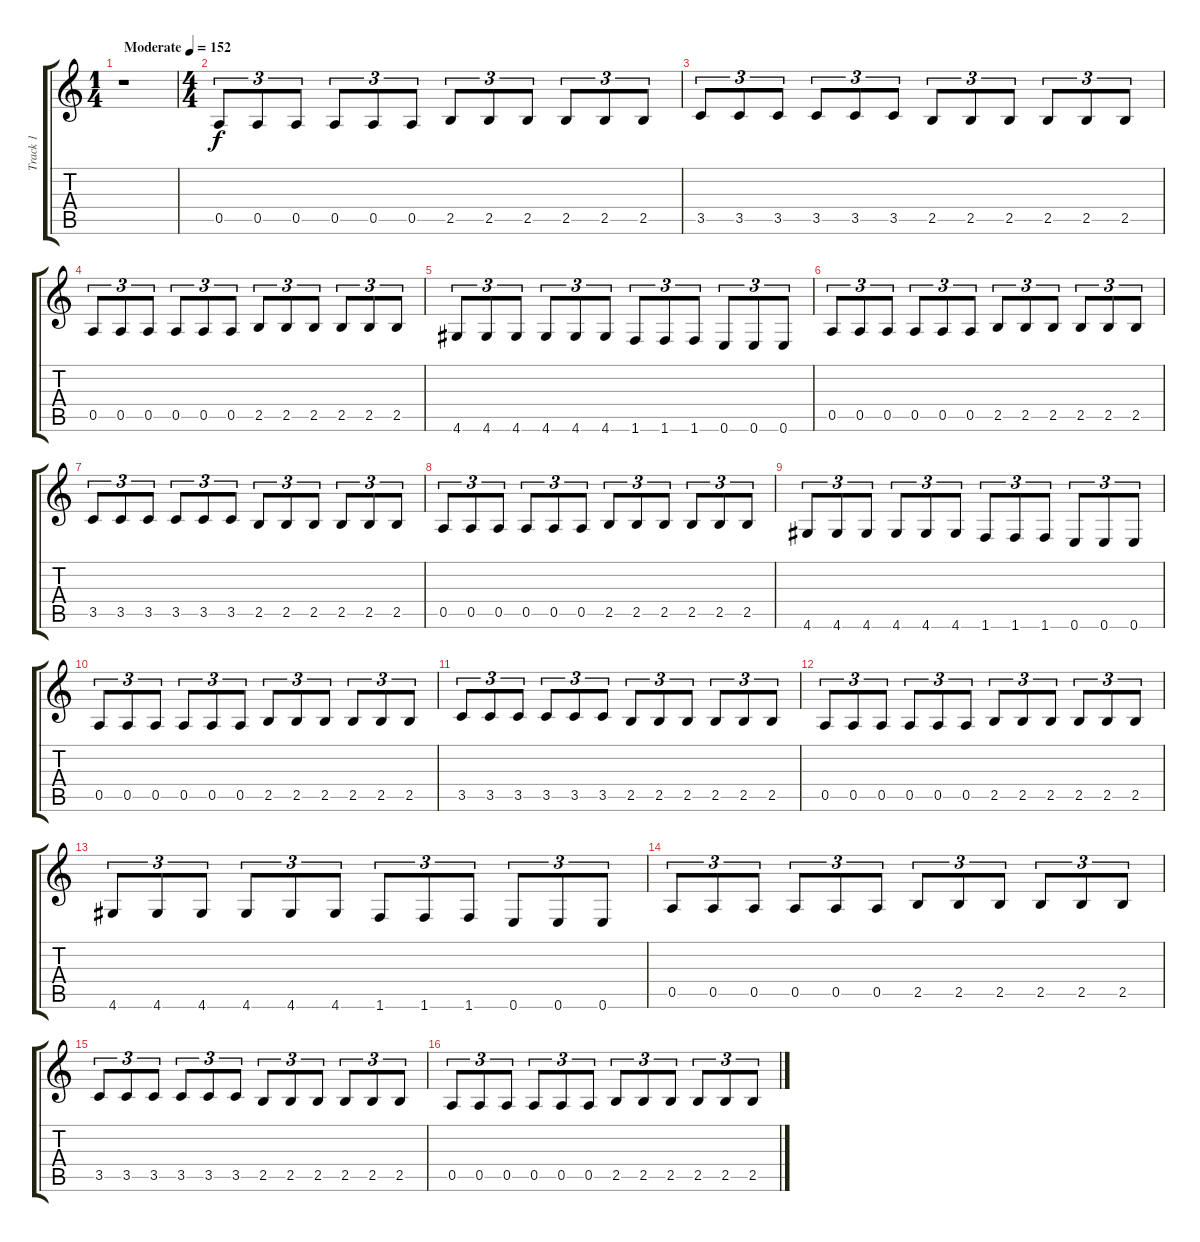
\track ("Track 1" "Track 1") {instrument electricguitarjazz}
\staff {score tabs}
\tuning (D4 B3 G3 D3 A2 E2) {hide}
\ts (1 4)
\tempo (152 "Moderate")
\clef g2
\ks c
r.1{dy f instrument electricguitarjazz} |
\ts (4 4)
0.5.8{tu (3 2) instrument distortionguitar} 0.5.8{tu (3 2)} 0.5.8{tu (3 2)} 0.5.8{tu (3 2)} 0.5.8{tu (3 2)} 0.5.8{tu (3 2)} 2.5.8{tu (3 2)} 2.5.8{tu (3 2)} 2.5.8{tu (3 2)} 2.5.8{tu (3 2)} 2.5.8{tu (3 2)} 2.5.8{tu (3 2)} |
3.5.8{tu (3 2)} 3.5.8{tu (3 2)} 3.5.8{tu (3 2)} 3.5.8{tu (3 2)} 3.5.8{tu (3 2)} 3.5.8{tu (3 2)} 2.5.8{tu (3 2)} 2.5.8{tu (3 2)} 2.5.8{tu (3 2)} 2.5.8{tu (3 2)} 2.5.8{tu (3 2)} 2.5.8{tu (3 2)} |
0.5.8{tu (3 2)} 0.5.8{tu (3 2)} 0.5.8{tu (3 2)} 0.5.8{tu (3 2)} 0.5.8{tu (3 2)} 0.5.8{tu (3 2)} 2.5.8{tu (3 2)} 2.5.8{tu (3 2)} 2.5.8{tu (3 2)} 2.5.8{tu (3 2)} 2.5.8{tu (3 2)} 2.5.8{tu (3 2)} |
4.6.8{tu (3 2)} 4.6.8{tu (3 2)} 4.6.8{tu (3 2)} 4.6.8{tu (3 2)} 4.6.8{tu (3 2)} 4.6.8{tu (3 2)} 1.6.8{tu (3 2)} 1.6.8{tu (3 2)} 1.6.8{tu (3 2)} 0.6.8{tu (3 2)} 0.6.8{tu (3 2)} 0.6.8{tu (3 2)} |
0.5.8{tu (3 2)} 0.5.8{tu (3 2)} 0.5.8{tu (3 2)} 0.5.8{tu (3 2)} 0.5.8{tu (3 2)} 0.5.8{tu (3 2)} 2.5.8{tu (3 2)} 2.5.8{tu (3 2)} 2.5.8{tu (3 2)} 2.5.8{tu (3 2)} 2.5.8{tu (3 2)} 2.5.8{tu (3 2)} |
3.5.8{tu (3 2)} 3.5.8{tu (3 2)} 3.5.8{tu (3 2)} 3.5.8{tu (3 2)} 3.5.8{tu (3 2)} 3.5.8{tu (3 2)} 2.5.8{tu (3 2)} 2.5.8{tu (3 2)} 2.5.8{tu (3 2)} 2.5.8{tu (3 2)} 2.5.8{tu (3 2)} 2.5.8{tu (3 2)} |
0.5.8{tu (3 2)} 0.5.8{tu (3 2)} 0.5.8{tu (3 2)} 0.5.8{tu (3 2)} 0.5.8{tu (3 2)} 0.5.8{tu (3 2)} 2.5.8{tu (3 2)} 2.5.8{tu (3 2)} 2.5.8{tu (3 2)} 2.5.8{tu (3 2)} 2.5.8{tu (3 2)} 2.5.8{tu (3 2)} |
4.6.8{tu (3 2)} 4.6.8{tu (3 2)} 4.6.8{tu (3 2)} 4.6.8{tu (3 2)} 4.6.8{tu (3 2)} 4.6.8{tu (3 2)} 1.6.8{tu (3 2)} 1.6.8{tu (3 2)} 1.6.8{tu (3 2)} 0.6.8{tu (3 2)} 0.6.8{tu (3 2)} 0.6.8{tu (3 2)} |
0.5.8{tu (3 2) instrument distortionguitar} 0.5.8{tu (3 2)} 0.5.8{tu (3 2)} 0.5.8{tu (3 2)} 0.5.8{tu (3 2)} 0.5.8{tu (3 2)} 2.5.8{tu (3 2)} 2.5.8{tu (3 2)} 2.5.8{tu (3 2)} 2.5.8{tu (3 2)} 2.5.8{tu (3 2)} 2.5.8{tu (3 2)} |
3.5.8{tu (3 2)} 3.5.8{tu (3 2)} 3.5.8{tu (3 2)} 3.5.8{tu (3 2)} 3.5.8{tu (3 2)} 3.5.8{tu (3 2)} 2.5.8{tu (3 2)} 2.5.8{tu (3 2)} 2.5.8{tu (3 2)} 2.5.8{tu (3 2)} 2.5.8{tu (3 2)} 2.5.8{tu (3 2)} |
0.5.8{tu (3 2)} 0.5.8{tu (3 2)} 0.5.8{tu (3 2)} 0.5.8{tu (3 2)} 0.5.8{tu (3 2)} 0.5.8{tu (3 2)} 2.5.8{tu (3 2)} 2.5.8{tu (3 2)} 2.5.8{tu (3 2)} 2.5.8{tu (3 2)} 2.5.8{tu (3 2)} 2.5.8{tu (3 2)} |
4.6.8{tu (3 2)} 4.6.8{tu (3 2)} 4.6.8{tu (3 2)} 4.6.8{tu (3 2)} 4.6.8{tu (3 2)} 4.6.8{tu (3 2)} 1.6.8{tu (3 2)} 1.6.8{tu (3 2)} 1.6.8{tu (3 2)} 0.6.8{tu (3 2)} 0.6.8{tu (3 2)} 0.6.8{tu (3 2)} |
0.5.8{tu (3 2)} 0.5.8{tu (3 2)} 0.5.8{tu (3 2)} 0.5.8{tu (3 2)} 0.5.8{tu (3 2)} 0.5.8{tu (3 2)} 2.5.8{tu (3 2)} 2.5.8{tu (3 2)} 2.5.8{tu (3 2)} 2.5.8{tu (3 2)} 2.5.8{tu (3 2)} 2.5.8{tu (3 2)} |
3.5.8{tu (3 2)} 3.5.8{tu (3 2)} 3.5.8{tu (3 2)} 3.5.8{tu (3 2)} 3.5.8{tu (3 2)} 3.5.8{tu (3 2)} 2.5.8{tu (3 2)} 2.5.8{tu (3 2)} 2.5.8{tu (3 2)} 2.5.8{tu (3 2)} 2.5.8{tu (3 2)} 2.5.8{tu (3 2)} |
0.5.8{tu (3 2)} 0.5.8{tu (3 2)} 0.5.8{tu (3 2)} 0.5.8{tu (3 2)} 0.5.8{tu (3 2)} 0.5.8{tu (3 2)} 2.5.8{tu (3 2)} 2.5.8{tu (3 2)} 2.5.8{tu (3 2)} 2.5.8{tu (3 2)} 2.5.8{tu (3 2)} 2.5.8{tu (3 2)}
